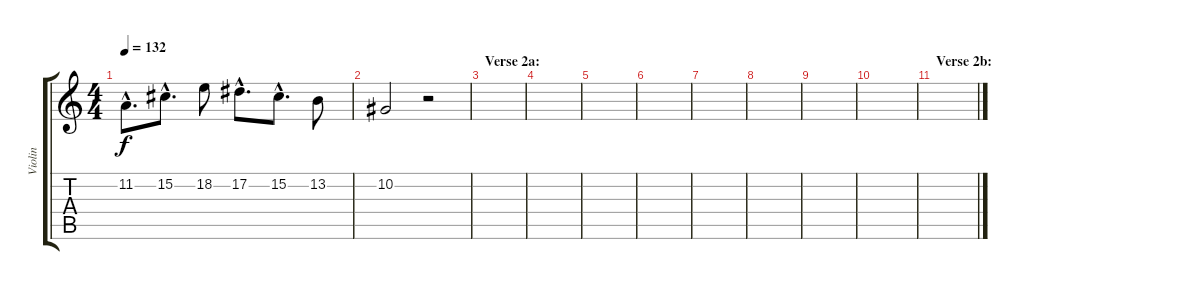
\track ("Violin" "Violin") {instrument violin}
\staff {score tabs}
\tuning (Eb4 Bb3 Gb3 Db3 Ab2 Eb2) {hide}
\ts (4 4)
\tempo 132
\clef g2
\ks c
11.2{hac}.8{d dy f} 15.2{hac}.8{d} 18.2.8 17.2{hac}.8{d} 15.2{hac}.8{d} 13.2.8 |
10.2.2 r.2 |
\section ("" "Verse 2a:")
|
|
|
|
|
|
|
|
\section ("" "Verse 2b:")
